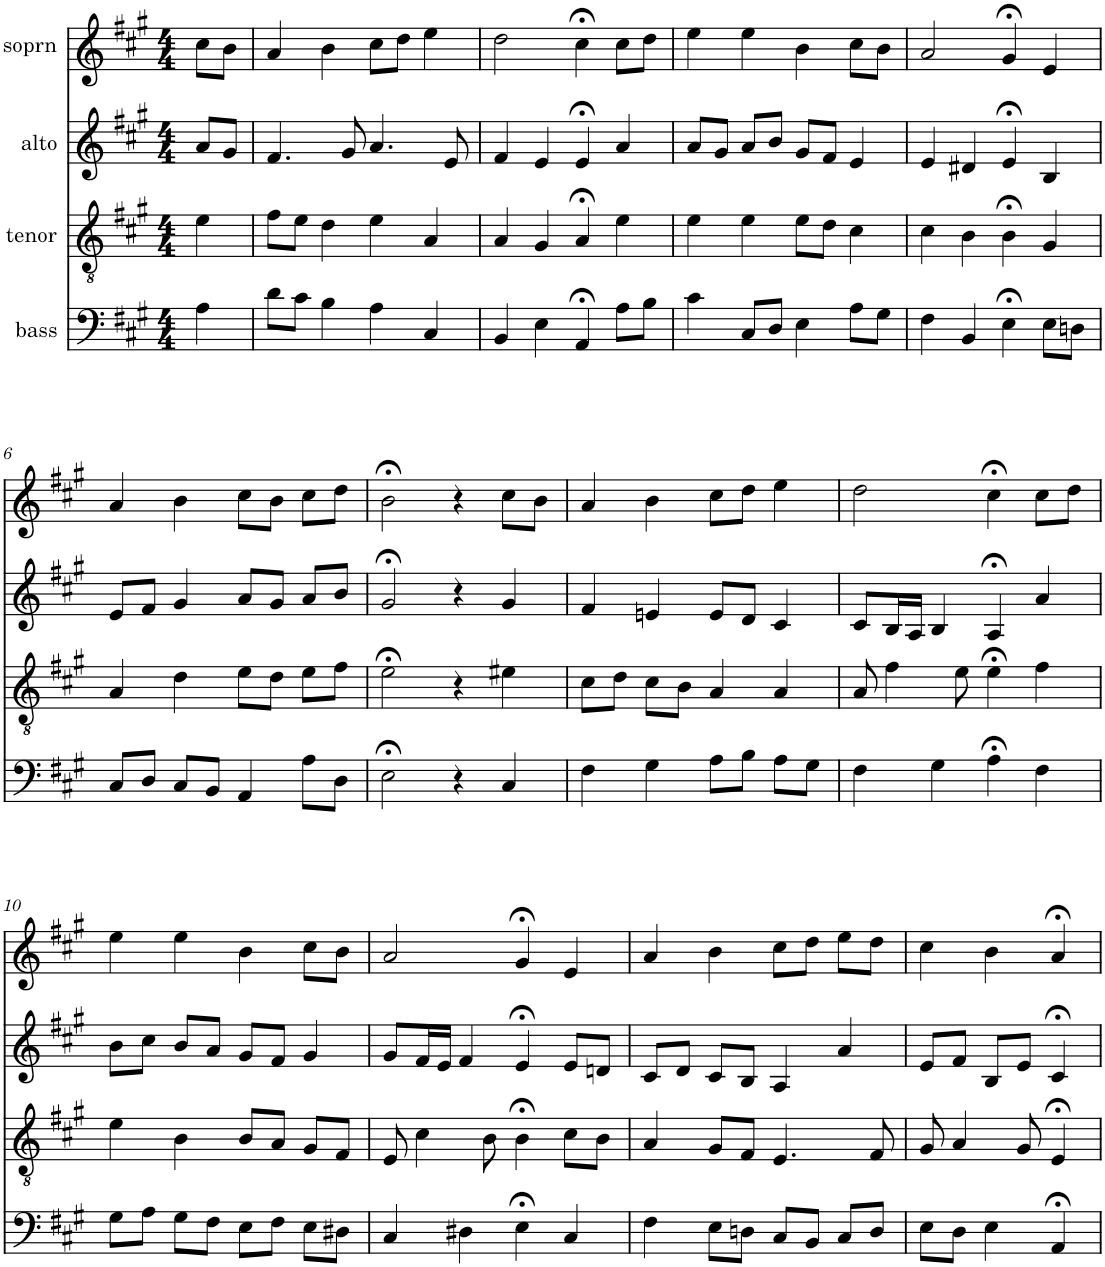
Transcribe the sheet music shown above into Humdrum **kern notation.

**kern	**kern	**kern	**kern
*part4	*part3	*part2	*part1
*staff4	*staff3	*staff2	*staff1
*I"bass	*I"tenor	*I"alto	*I"soprn
*clefF4	*clefGv2	*clefG2	*clefG2
*k[f#c#g#]	*k[f#c#g#]	*k[f#c#g#]	*k[f#c#g#]
*A:	*A:	*A:	*A:
*M4/4	*M4/4	*M4/4	*M4/4
=1	=1	=1	=1
4A\	4e\	8a/L	8cc#\L
.	.	8g#/J	8b\J
=2	=2	=2	=2
8d\L	8f#\L	4.f#/	4a/
8c#\J	8e\J	.	.
4B\	4d\	.	4b\
.	.	8g#/	.
4A\	4e\	4.a/	8cc#\L
.	.	.	8dd\J
4C#/	4A/	.	4ee\
.	.	8e/	.
=3	=3	=3	=3
4BB/	4A/	4f#/	2dd\
4E\	4G#/	4e/	.
4AA;</	4A;</	4e;</	4cc#;<\
8A\L	4e\	4a/	8cc#\L
8B\J	.	.	8dd\J
=4	=4	=4	=4
4c#\	4e\	8a/L	4ee\
.	.	8g#/J	.
8C#/L	4e\	8a/L	4ee\
8D/J	.	8b/J	.
4E\	8e\L	8g#/L	4b\
.	8d\J	8f#/J	.
8A\L	4c#\	4e/	8cc#\L
8G#\J	.	.	8b\J
=5	=5	=5	=5
4F#\	4c#\	4e/	2a/
4BB/	4B\	4d#X/	.
4E;<\	4B;<\	4e;</	4g#;</
8E\L	4G#/	4B/	4e/
8Dn\J	.	.	.
!!LO:LB:g=z
=6	=6	=6	=6
8C#/L	4A/	8e/L	4a/
8D/J	.	8f#/J	.
8C#/L	4d\	4g#/	4b\
8BB/J	.	.	.
4AA/	8e\L	8a/L	8cc#\L
.	8d\J	8g#/J	8b\J
8A\L	8e\L	8a/L	8cc#\L
8D\J	8f#\J	8b/J	8dd\J
=7	=7	=7	=7
2E;<\	2e;<\	2g#;</	2b;<\
4r	4r	4r	4r
4C#/	4e#X\	4g#/	8cc#\L
.	.	.	8b\J
=8	=8	=8	=8
4F#\	8c#\L	4f#/	4a/
.	8d\J	.	.
4G#\	8c#\L	4en/	4b\
.	8B\J	.	.
8A\L	4A/	8e/L	8cc#\L
8B\J	.	8d/J	8dd\J
8A\L	4A/	4c#/	4ee\
8G#\J	.	.	.
=9	=9	=9	=9
4F#\	8A/	8c#/L	2dd\
.	4f#\	16B/L	.
.	.	16A/JJ	.
4G#\	.	4B/	.
.	8e\	.	.
4A;<\	4e;<\	4A;</	4cc#;<\
4F#\	4f#\	4a/	8cc#\L
.	.	.	8dd\J
!!LO:LB:g=z
=10	=10	=10	=10
8G#\L	4e\	8b\L	4ee\
8A\J	.	8cc#\J	.
8G#\L	4B\	8b/L	4ee\
8F#\J	.	8a/J	.
8E\L	8B/L	8g#/L	4b\
8F#\J	8A/J	8f#/J	.
8E\L	8G#/L	4g#/	8cc#\L
8D#X\J	8F#/J	.	8b\J
=11	=11	=11	=11
4C#/	8E/	8g#/L	2a/
.	4c#\	16f#/L	.
.	.	16e/JJ	.
4D#X\	.	4f#/	.
.	8B\	.	.
4E;<\	4B;<\	4e;</	4g#;</
4C#/	8c#\L	8e/L	4e/
.	8B\J	8dn/J	.
=12	=12	=12	=12
4F#\	4A/	8c#/L	4a/
.	.	8d/J	.
8E\L	8G#/L	8c#/L	4b\
8Dn\J	8F#/J	8B/J	.
8C#/L	4.E/	4A/	8cc#\L
8BB/J	.	.	8dd\J
8C#/L	.	4a/	8ee\L
8D/J	8F#/	.	8dd\J
=13	=13	=13	=13
8E\L	8G#/	8e/L	4cc#\
8D\J	4A/	8f#/J	.
4E\	.	8B/L	4b\
.	8G#/	8e/J	.
4AA;</	4E;</	4c#;</	4a;</
=	=	=	=
*-	*-	*-	*-
